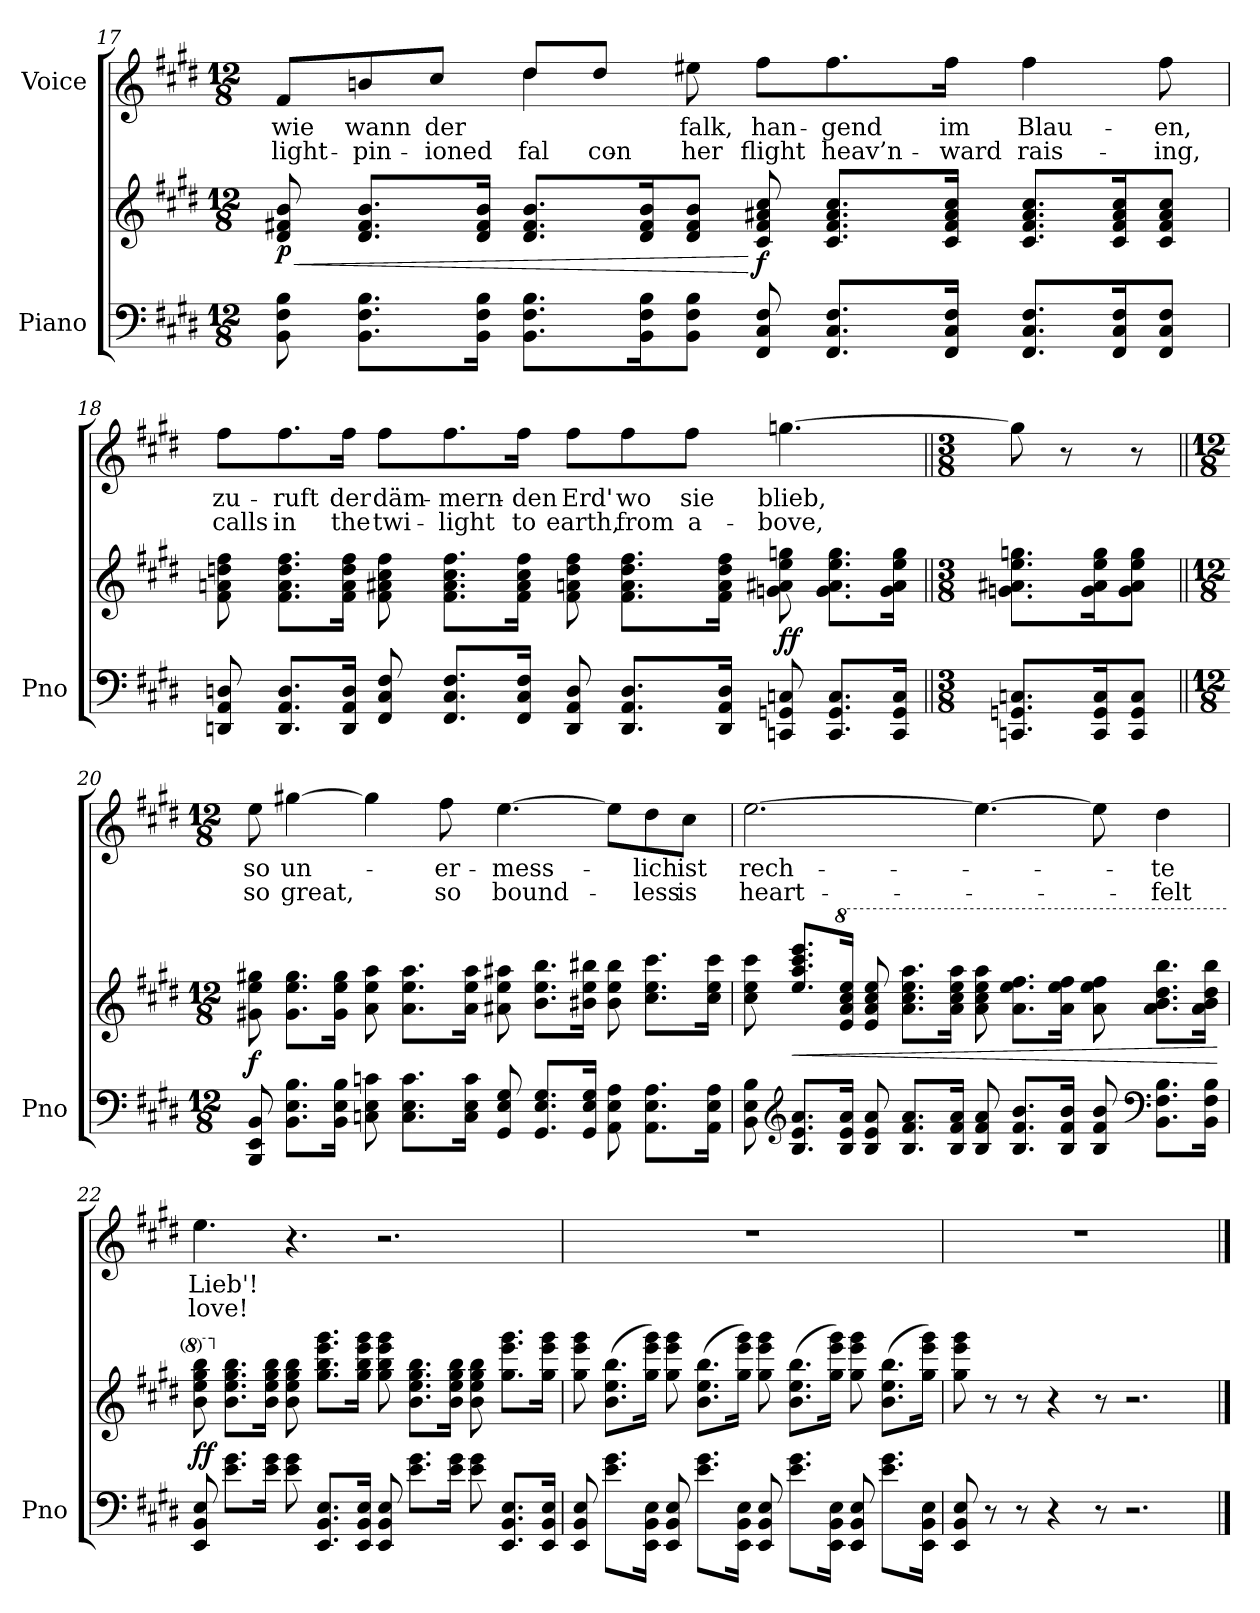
**kern	**kern	**dynam	**kern	**text	**text
*part2	*part2	*part2	*part1	*part1	*part1
*staff3	*staff2	*staff2/3	*staff1	*staff1	*staff1
*I"Piano	*	*	*I"Voice	*	*
*I'Pno	*	*	*	*	*
*clefF4	*clefG2	*	*clefG2	*	*
*k[f#c#g#d#]	*k[f#c#g#d#]	*	*k[f#c#g#d#]	*	*
*M12/8	*M12/8	*	*M12/8	*	*
=17	=17	=17	=17	=17	=17
!	!	!LO:HP:b	!	!LO:LY:b	!LO:LY:b
*	*	*	*^	*	*
!	!	!LO:DY:n=1:b	!	!	!	!
8BB\ 8F#\ 8B\	8d#/ 8f#X/ 8b/	< p	8f#/L	4rgyy	wie	light-
!	!	!	!	!	!LO:LY:b	!LO:LY:b
8.BB\ 8.F#\ 8.B\L	8.d#/ 8.f#/ 8.b/L	.	8bn/	.	wann	-pin-
!	!	!	!	!	!LO:LY:b	!LO:LY:b
.	.	.	8cc#/J	8rgyy	der	-ioned
16BB\ 16F#\ 16B\Jk	16d#/ 16f#/ 16b/Jk	.	.	.	.	.
!	!	!	!	!	!LO:LY:b	!
!	!	!	!	!	!	!LO:LY:b
8.BB\ 8.F#\ 8.B\L	8.d#/ 8.f#/ 8.b/L	.	4dd#\	8dd#!/L	.	fal-
!	!	!	!	!	!	!LO:LY:b
.	.	.	.	8dd#!/J	.	-con
16BB\ 16F#\ 16B\K	16d#/ 16f#/ 16b/K	.	.	.	.	.
!	!	!	!	!	!LO:LY:b	!LO:LY:b
8BB\ 8F#\ 8B\J	8d#/ 8f#/ 8b/J	.	8ee#X\	8rgyy	-falk,	her
!	!	!LO:DY:n=2:b	!	!	!LO:LY:b	!LO:LY:b
8FF#/ 8C#/ 8F#/	8c#/ 8f#/ 8a#X/ 8cc#/	[ f	8ff#\L	2.rgyy	han-	flight
!	!	!	!	!	!LO:LY:b	!LO:LY:b
8.FF#/ 8.C#/ 8.F#/L	8.c#/ 8.f#/ 8.a#/ 8.cc#/L	.	8.ff#\	.	-gend	heav’n-
!	!	!	!	!	!LO:LY:b	!LO:LY:b
16FF#/ 16C#/ 16F#/Jk	16c#/ 16f#/ 16a#/ 16cc#/Jk	.	16ff#\Jk	.	im	-ward
!	!	!	!	!	!LO:LY:b	!LO:LY:b
8.FF#/ 8.C#/ 8.F#/L	8.c#/ 8.f#/ 8.a#/ 8.cc#/L	.	4ff#\	.	Blau-	rais-
16FF#/ 16C#/ 16F#/K	16c#/ 16f#/ 16a#/ 16cc#/K	.	.	.	.	.
!	!	!	!	!	!LO:LY:b	!LO:LY:b
8FF#/ 8C#/ 8F#/J	8c#/ 8f#/ 8a#/ 8cc#/J	.	8ff#\	.	-en,	-ing,
*	*	*	*v	*v	*	*
!!LO:LB:g=z
=18	=18	=18	=18	=18	=18
!	!	!LO:DY:a=2	!	!LO:LY:b	!LO:LY:b
!	!	!LO:DY:n=1:a=2	!	!	!
8DDn/ 8AA/ 8Dn/	8f#\ 8an\ 8ddn\ 8ff#\	other-dynamics f	8ff#\L	zu-	calls
!	!	!	!	!LO:LY:b	!LO:LY:b
8.DD/ 8.AA/ 8.D/L	8.f#\ 8.a\ 8.dd\ 8.ff#\L	.	8.ff#\	-ruft	in
!	!	!	!	!LO:LY:b	!LO:LY:b
16DD/ 16AA/ 16D/Jk	16f#\ 16a\ 16dd\ 16ff#\Jk	.	16ff#\Jk	der	the
!	!	!	!	!LO:LY:b	!LO:LY:b
8FF#/ 8C#/ 8F#/	8f#\ 8a#X\ 8cc#\ 8ff#\	.	8ff#\L	däm-	twi-
!	!	!	!	!LO:LY:b	!LO:LY:b
8.FF#/ 8.C#/ 8.F#/L	8.f#\ 8.a#\ 8.cc#\ 8.ff#\L	.	8.ff#\	-mern-	-light
!	!	!	!	!LO:LY:b	!LO:LY:b
16FF#/ 16C#/ 16F#/Jk	16f#\ 16a#\ 16cc#\ 16ff#\Jk	.	16ff#\Jk	-den	to
!	!	!	!	!LO:LY:b	!LO:LY:b
8DD/ 8AA/ 8D/	8f#\ 8an\ 8dd\ 8ff#\	.	8ff#\L	Erd'	earth,
!	!	!	!	!LO:LY:b	!LO:LY:b
8.DD/ 8.AA/ 8.D/L	8.f#\ 8.a\ 8.dd\ 8.ff#\L	.	8ff#\	wo	from
!	!	!	!	!LO:LY:b	!LO:LY:b
.	.	.	8ff#\J	sie	a-
16DD/ 16AA/ 16D/Jk	16f#\ 16a\ 16dd\ 16ff#\Jk	.	.	.	.
!	!	!LO:DY:n=2:b	!	!LO:LY:b	!LO:LY:b
8CCn/ 8GGn/ 8Cn/	8gn\ 8a#X\ 8ee\ 8ggn\	ff	[4.ggn\	blieb,	-bove,
8.CC/ 8.GG/ 8.C/L	8.g\ 8.a#\ 8.ee\ 8.gg\L	.	.	.	.
16CC/ 16GG/ 16C/Jk	16g\ 16a#\ 16ee\ 16gg\Jk	.	.	.	.
=19||	=19||	=19||	=19||	=19||	=19||
*M3/8	*M3/8	*	*M3/8	*	*
8.CCn/ 8.GGn/ 8.Cn/L	8.gn\ 8.a#X\ 8.ee\ 8.ggn\L	.	8gg\]	.	.
.	.	.	8r	.	.
16CC/ 16GG/ 16C/K	16g\ 16a#\ 16ee\ 16gg\K	.	.	.	.
8CC/ 8GG/ 8C/J	8g\ 8a#\ 8ee\ 8gg\J	.	8r	.	.
!!LO:LB:g=z
=20||	=20||	=20||	=20||	=20||	=20||
*M12/8	*M12/8	*	*M12/8	*	*
!	!	!LO:DY:b	!	!LO:LY:b	!LO:LY:b
8BBB/ 8EE/ 8BB/	8g#X\ 8ee\ 8gg#X\	f	8ee\	so	so
!	!	!	!	!LO:LY:b	!LO:LY:b
8.BB\ 8.E\ 8.B\L	8.g#\ 8.ee\ 8.gg#\L	.	[4gg#X\	un-	great,
16BB\ 16E\ 16B\Jk	16g#\ 16ee\ 16gg#\Jk	.	.	.	.
8Cn\ 8E\ 8cn\	8a\ 8ee\ 8aa\	.	4gg#\]	.	.
8.C\ 8.E\ 8.c\L	8.a\ 8.ee\ 8.aa\L	.	.	.	.
!	!	!	!	!LO:LY:b	!LO:LY:b
.	.	.	8ff#\	-er-	so
16C\ 16E\ 16c\Jk	16a\ 16ee\ 16aa\Jk	.	.	.	.
!	!	!	!	!LO:LY:b	!LO:LY:b
8GG#/ 8E/ 8G#/	8a#X\ 8ee\ 8aa#X\	.	[4.ee\	-mess-	bound-
8.GG#/ 8.E/ 8.G#/L	8.b\ 8.ee\ 8.bb\L	.	.	.	.
16GG#/ 16E/ 16G#/Jk	16b#X\ 16ee\ 16bb#X\Jk	.	.	.	.
8AA\ 8E\ 8A\	8b#\ 8ee\ 8bb#\	.	8ee\L]	.	.
!	!	!	!	!LO:LY:b	!LO:LY:b
8.AA\ 8.E\ 8.A\L	8.cc#\ 8.ee\ 8.ccc#\L	.	8dd#\	-lich	-less
!	!	!	!	!LO:LY:b	!LO:LY:b
.	.	.	8cc#\J	ist	is
16AA\ 16E\ 16A\Jk	16cc#\ 16ee\ 16ccc#\Jk	.	.	.	.
=21	=21	=21	=21	=21	=21
!	!	!	!	!LO:LY:b	!LO:LY:b
8BB\ 8E\ 8B\	8cc#\ 8ee\ 8ccc#\	.	[2.ee\	rech-	heart-
*clefG2	*	*	*	*	*
!	!	!LO:HP:b	!	!	!
8.B/ 8.e/ 8.a/L	8.ee/ 8.aa/ 8.ccc#/ 8.eee/L	<	.	.	.
*	*8va	*	*	*	*
16B/ 16e/ 16a/Jk	16ee/ 16aa/ 16ccc#/ 16eee/Jk	.	.	.	.
8B/ 8e/ 8a/	8ee/ 8aa/ 8ccc#/ 8eee/	.	.	.	.
8.B/ 8.f#/ 8.a/L	8.aa\ 8.ccc#\ 8.eee\ 8.aaa\L	.	.	.	.
16B/ 16f#/ 16a/Jk	16aa\ 16ccc#\ 16eee\ 16aaa\Jk	.	.	.	.
8B/ 8f#/ 8a/	8aa\ 8ccc#\ 8eee\ 8aaa\	.	4.ee\_	.	.
8.B/ 8.f#/ 8.b/L	8.aa\ 8.eee\ 8.fff#\L	.	.	.	.
16B/ 16f#/ 16b/Jk	16aa\ 16eee\ 16fff#\Jk	.	.	.	.
8B/ 8f#/ 8b/	8aa\ 8eee\ 8fff#\	.	8ee\]	.	.
*clefF4	*	*	*	*	*
!	!	!	!	!LO:LY:b	!LO:LY:b
8.BB\ 8.F#\ 8.B\L	8.aa\ 8.bb\ 8.ddd#\ 8.bbb\L	.	4dd#\	-te	-felt
16BB\ 16F#\ 16B\Jk	16aa\ 16bb\ 16ddd#\ 16bbb\Jk	.	.	.	.
.	.	[	.	.	.
!!LO:LB:g=z
=22	=22	=22	=22	=22	=22
!	!	!LO:DY:b	!	!LO:LY:b	!LO:LY:b
8EE/ 8BB/ 8E/	8bb\ 8eee\ 8ggg#\ 8bbb\	ff	4.ee\	Lieb'!	love!
*	*X8va	*	*	*	*
8.e\ 8.g#\L	8.b\ 8.ee\ 8.gg#\ 8.bb\L	.	.	.	.
16e\ 16g#\Jk	16b\ 16ee\ 16gg#\ 16bb\Jk	.	.	.	.
8e\ 8g#\	8b\ 8ee\ 8gg#\ 8bb\	.	4.r	.	.
8.EE/ 8.BB/ 8.E/L	8.gg#\ 8.bb\ 8.eee\ 8.ggg#\L	.	.	.	.
16EE/ 16BB/ 16E/Jk	16gg#\ 16bb\ 16eee\ 16ggg#\Jk	.	.	.	.
8EE/ 8BB/ 8E/	8gg#\ 8bb\ 8eee\ 8ggg#\	.	2.r	.	.
8.e\ 8.g#\L	8.b\ 8.ee\ 8.gg#\ 8.bb\L	.	.	.	.
16e\ 16g#\Jk	16b\ 16ee\ 16gg#\ 16bb\Jk	.	.	.	.
8e\ 8g#\	8b\ 8ee\ 8gg#\ 8bb\	.	.	.	.
8.EE/ 8.BB/ 8.E/L	8.gg#\ 8.eee\ 8.ggg#\L	.	.	.	.
16EE/ 16BB/ 16E/Jk	16gg#\ 16eee\ 16ggg#\Jk	.	.	.	.
=23	=23	=23	=23	=23	=23
8EE/ 8BB/ 8E/	8gg#\ 8eee\ 8ggg#\	.	1.r	.	.
8.e\ 8.g#\L	(>8.b\ 8.ee\ 8.bb\L	.	.	.	.
16EE\ 16BB\ 16E\Jk	16gg#\ 16eee\ 16ggg#\Jk)	.	.	.	.
8EE/ 8BB/ 8E/	8gg#\ 8eee\ 8ggg#\	.	.	.	.
8.e\ 8.g#\L	(>8.b\ 8.ee\ 8.bb\L	.	.	.	.
16EE\ 16BB\ 16E\Jk	16gg#\ 16eee\ 16ggg#\Jk)	.	.	.	.
8EE/ 8BB/ 8E/	8gg#\ 8eee\ 8ggg#\	.	.	.	.
8.e\ 8.g#\L	(>8.b\ 8.ee\ 8.bb\L	.	.	.	.
16EE\ 16BB\ 16E\Jk	16gg#\ 16eee\ 16ggg#\Jk)	.	.	.	.
8EE/ 8BB/ 8E/	8gg#\ 8eee\ 8ggg#\	.	.	.	.
8.e\ 8.g#\L	(>8.b\ 8.ee\ 8.bb\L	.	.	.	.
16EE\ 16BB\ 16E\Jk	16gg#\ 16eee\ 16ggg#\Jk)	.	.	.	.
=24	=24	=24	=24	=24	=24
8EE/ 8BB/ 8E/	8gg#\ 8eee\ 8ggg#\	.	1.r	.	.
8r	8r	.	.	.	.
8r	8r	.	.	.	.
4r	4r	.	.	.	.
8r	8r	.	.	.	.
2.r	2.r	.	.	.	.
==	==	==	==	==	==
*-	*-	*-	*-	*-	*-
